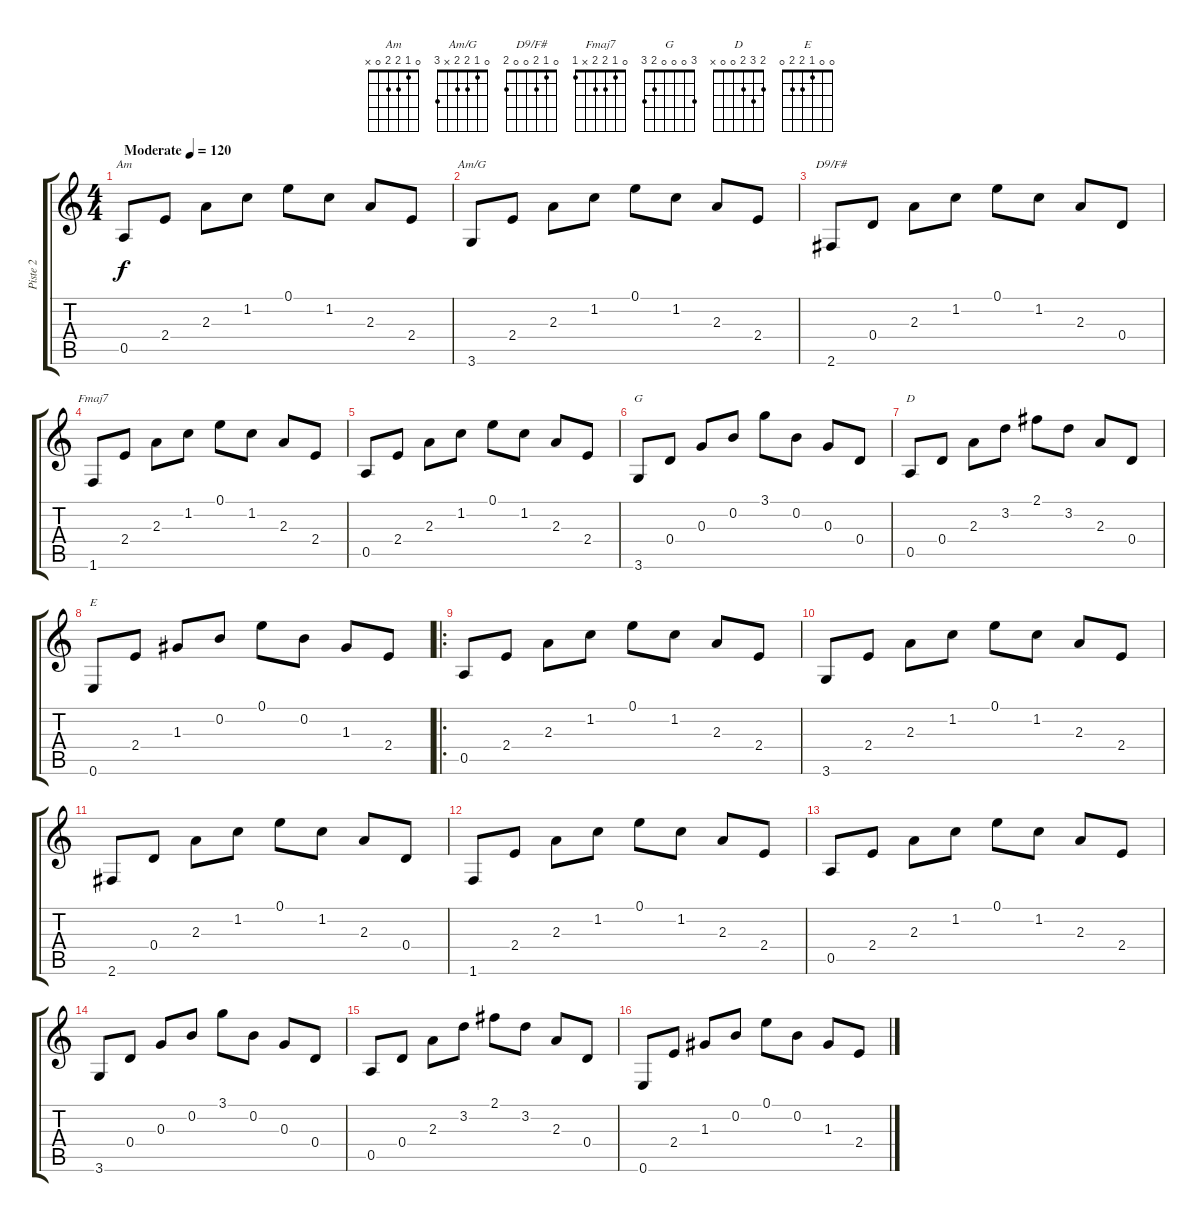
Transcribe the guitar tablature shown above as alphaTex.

\track ("Piste 2" "Piste 2") {instrument acousticguitarsteel}
\staff {score tabs}
\tuning (E4 B3 G3 D3 A2 E2) {hide}
\chord ("Am" 0 1 2 2 0 x)
\chord ("Am/G" 0 1 2 2 x 3)
\chord ("D9/F#" 0 1 2 0 0 2)
\chord ("Fmaj7" 0 1 2 2 x 1)
\chord ("G" 3 0 0 0 2 3)
\chord ("D" 2 3 2 0 0 x)
\chord ("E" 0 0 1 2 2 0)
\ts (4 4)
\tempo (120 "Moderate")
\clef g2
\ks c
0.5.8{ch "Am" dy f instrument acousticguitarsteel} 2.4.8 2.3.8 1.2.8 0.1.8 1.2.8 2.3.8 2.4.8 |
3.6.8{ch "Am/G"} 2.4.8 2.3.8 1.2.8 0.1.8 1.2.8 2.3.8 2.4.8 |
2.6.8{ch "D9/F#"} 0.4.8 2.3.8 1.2.8 0.1.8 1.2.8 2.3.8 0.4.8 |
1.6.8{ch "Fmaj7"} 2.4.8 2.3.8 1.2.8 0.1.8 1.2.8 2.3.8 2.4.8 |
0.5.8 2.4.8 2.3.8 1.2.8 0.1.8 1.2.8 2.3.8 2.4.8 |
3.6.8{ch "G"} 0.4.8 0.3.8 0.2.8 3.1.8 0.2.8 0.3.8 0.4.8 |
0.5.8{ch "D"} 0.4.8 2.3.8 3.2.8 2.1.8 3.2.8 2.3.8 0.4.8 |
0.6.8{ch "E"} 2.4.8 1.3.8 0.2.8 0.1.8 0.2.8 1.3.8 2.4.8 |
\ro
0.5.8 2.4.8 2.3.8 1.2.8 0.1.8 1.2.8 2.3.8 2.4.8 |
3.6.8 2.4.8 2.3.8 1.2.8 0.1.8 1.2.8 2.3.8 2.4.8 |
2.6.8 0.4.8 2.3.8 1.2.8 0.1.8 1.2.8 2.3.8 0.4.8 |
1.6.8 2.4.8 2.3.8 1.2.8 0.1.8 1.2.8 2.3.8 2.4.8 |
0.5.8 2.4.8 2.3.8 1.2.8 0.1.8 1.2.8 2.3.8 2.4.8 |
3.6.8 0.4.8 0.3.8 0.2.8 3.1.8 0.2.8 0.3.8 0.4.8 |
0.5.8 0.4.8 2.3.8 3.2.8 2.1.8 3.2.8 2.3.8 0.4.8 |
0.6.8 2.4.8 1.3.8 0.2.8 0.1.8 0.2.8 1.3.8 2.4.8
